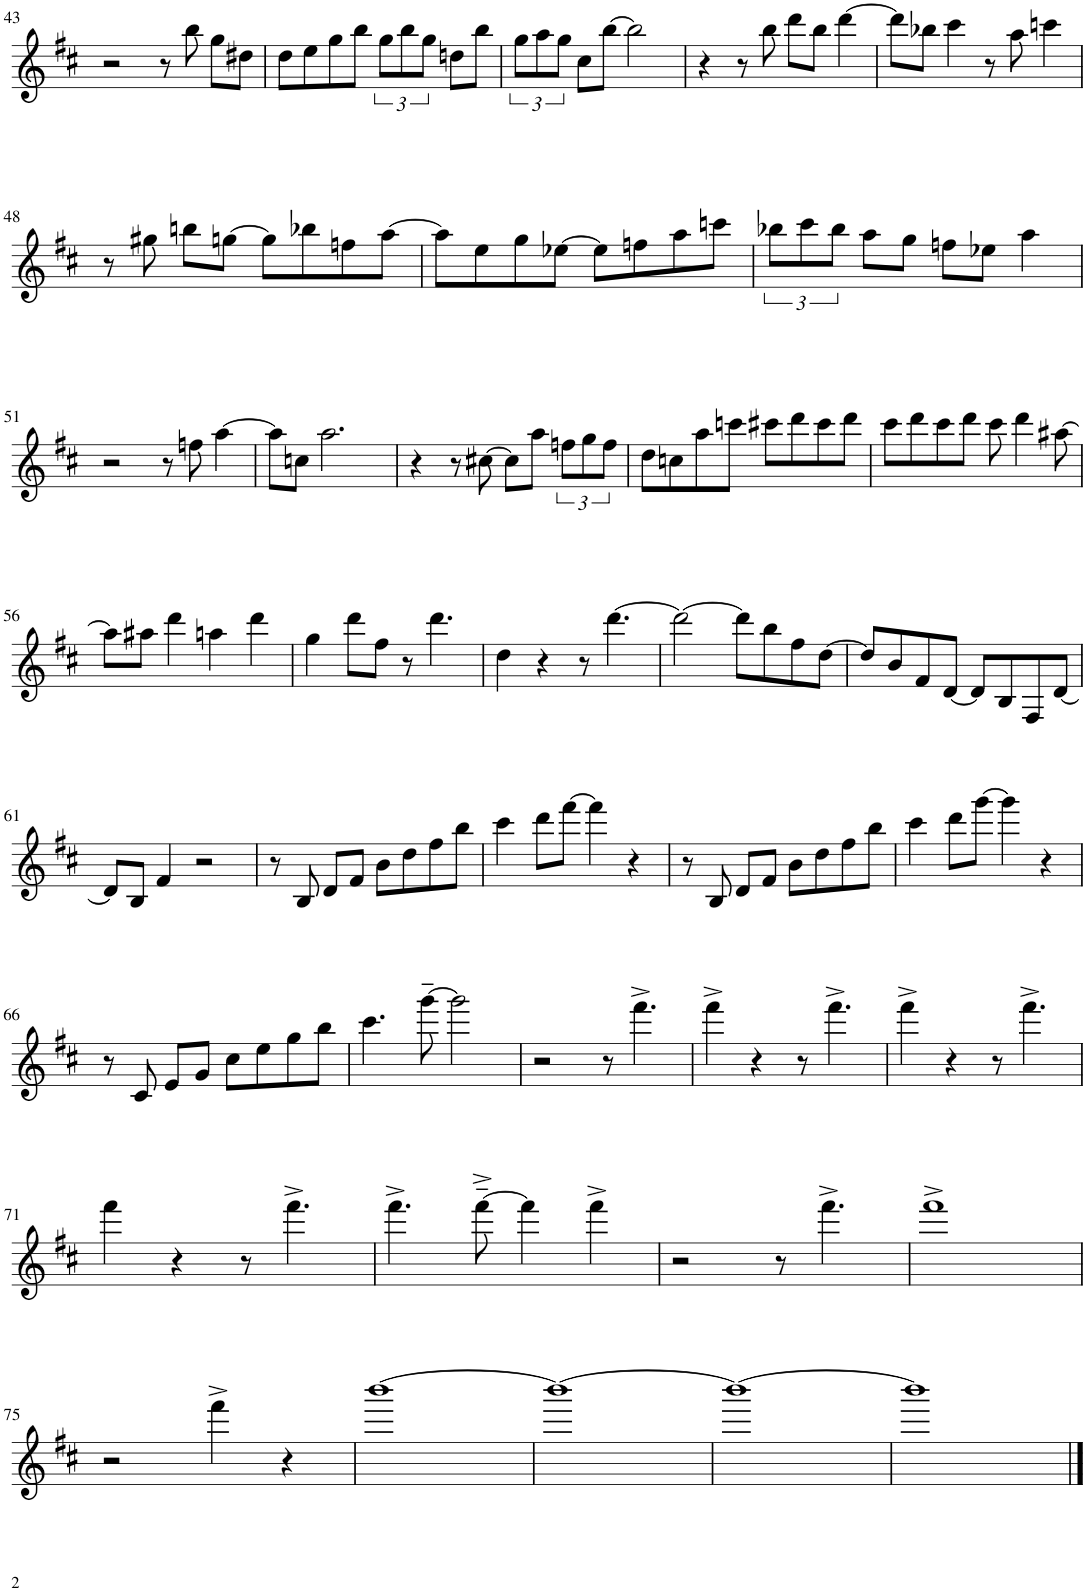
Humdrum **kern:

**kern
*part1
*staff1
*I"Clarinette en Sib
*I'Clar. Sib
!!LO:PB:g=z
*clefG2
*ITrd1c2
*k[f#c#]
*M4/4
=43
2r
8r
8bb\
8gg\L
8dd#X\J
=44
8dd\L
8ee\
8gg\
8bb\J
12gg\L
12bb\
12gg\J
8ddn\L
8bb\J
=45
12gg\L
12aa\
12gg\J
8cc#\L
[8bb\J
2bb\]
=46
4r
8r
8bb\
8ddd\L
8bb\J
[4ddd\
=47
8ddd\L]
8bb-X\J
4ccc#\
8r
8aa\
4cccn\
!!LO:LB:g=z
=48
8r
8gg#X\
8bbn\L
[8ggn\J
8gg\L]
8bb-X\
8ffn\
[8aa\J
=49
8aa\L]
8ee\
8gg\
[8ee-X\J
8ee-\L]
8ffn\
8aa\
8cccn\J
=50
12bb-X\L
12ccc#\
12bb-\J
8aa\L
8gg\J
8ffn\L
8ee-X\J
4aa\
!!LO:LB:g=z
=51
2r
8r
8ffn\
[4aa\
=52
8aa\L]
8ccn\J
2.aa\
=53
4r
8r
[8cc#X\
8cc#\L]
8aa\J
12ffn\L
12gg\
12ff\J
=54
8dd\L
8ccn\
8aa\
8cccn\J
8ccc#X\L
8ddd\
8ccc#\
8ddd\J
=55
8ccc#\L
8ddd\
8ccc#\
8ddd\J
8ccc#\
4ddd\
[8aa#X\
!!LO:LB:g=z
=56
8aa#\L]
8aa#X\J
4ddd\
4aan\
4ddd\
=57
4gg\
8ddd\L
8ff#\J
8r
4.ddd\
=58
4dd\
4r
8r
[4.ddd\
=59
2ddd\_
8ddd\L]
8bb\
8ff#\
[8dd\J
=60
8dd/L]
8b/
8f#/
[8d/J
8d/L]
8B/
8F#/
[8d/J
!!LO:LB:g=z
=61
8d/L]
8B/J
4f#/
2r
=62
8r
8B/
8d/L
8f#/J
8b\L
8dd\
8ff#\
8bb\J
=63
4ccc#\
8ddd\L
[8fff#\J
4fff#\]
4r
=64
8r
8B/
8d/L
8f#/J
8b\L
8dd\
8ff#\
8bb\J
=65
4ccc#\
8ddd\L
[8ggg\J
4ggg\]
4r
!!LO:LB:g=z
=66
8r
8c#/
8e/L
8g/J
8cc#\L
8ee\
8gg\
8bb\J
=67
4.ccc#\
[8ggg~\
2ggg\]
=68
2r
8r
4.fff#^\
=69
4fff#^\
4r
8r
4.fff#^\
=70
4fff#^\
4r
8r
4.fff#^\
!!LO:LB:g=z
=71
4fff#\
4r
8r
4.fff#^\
=72
4.fff#^\
[8fff#~^\
4fff#\]
4fff#^\
=73
2r
8r
4.fff#^\
=74
1fff#^
!!LO:LB:g=z
=75
2r
4fff#^\
4r
=76
[1bbb
=77
1bbb_
=78
1bbb_
=79
1bbb]
==
*-
